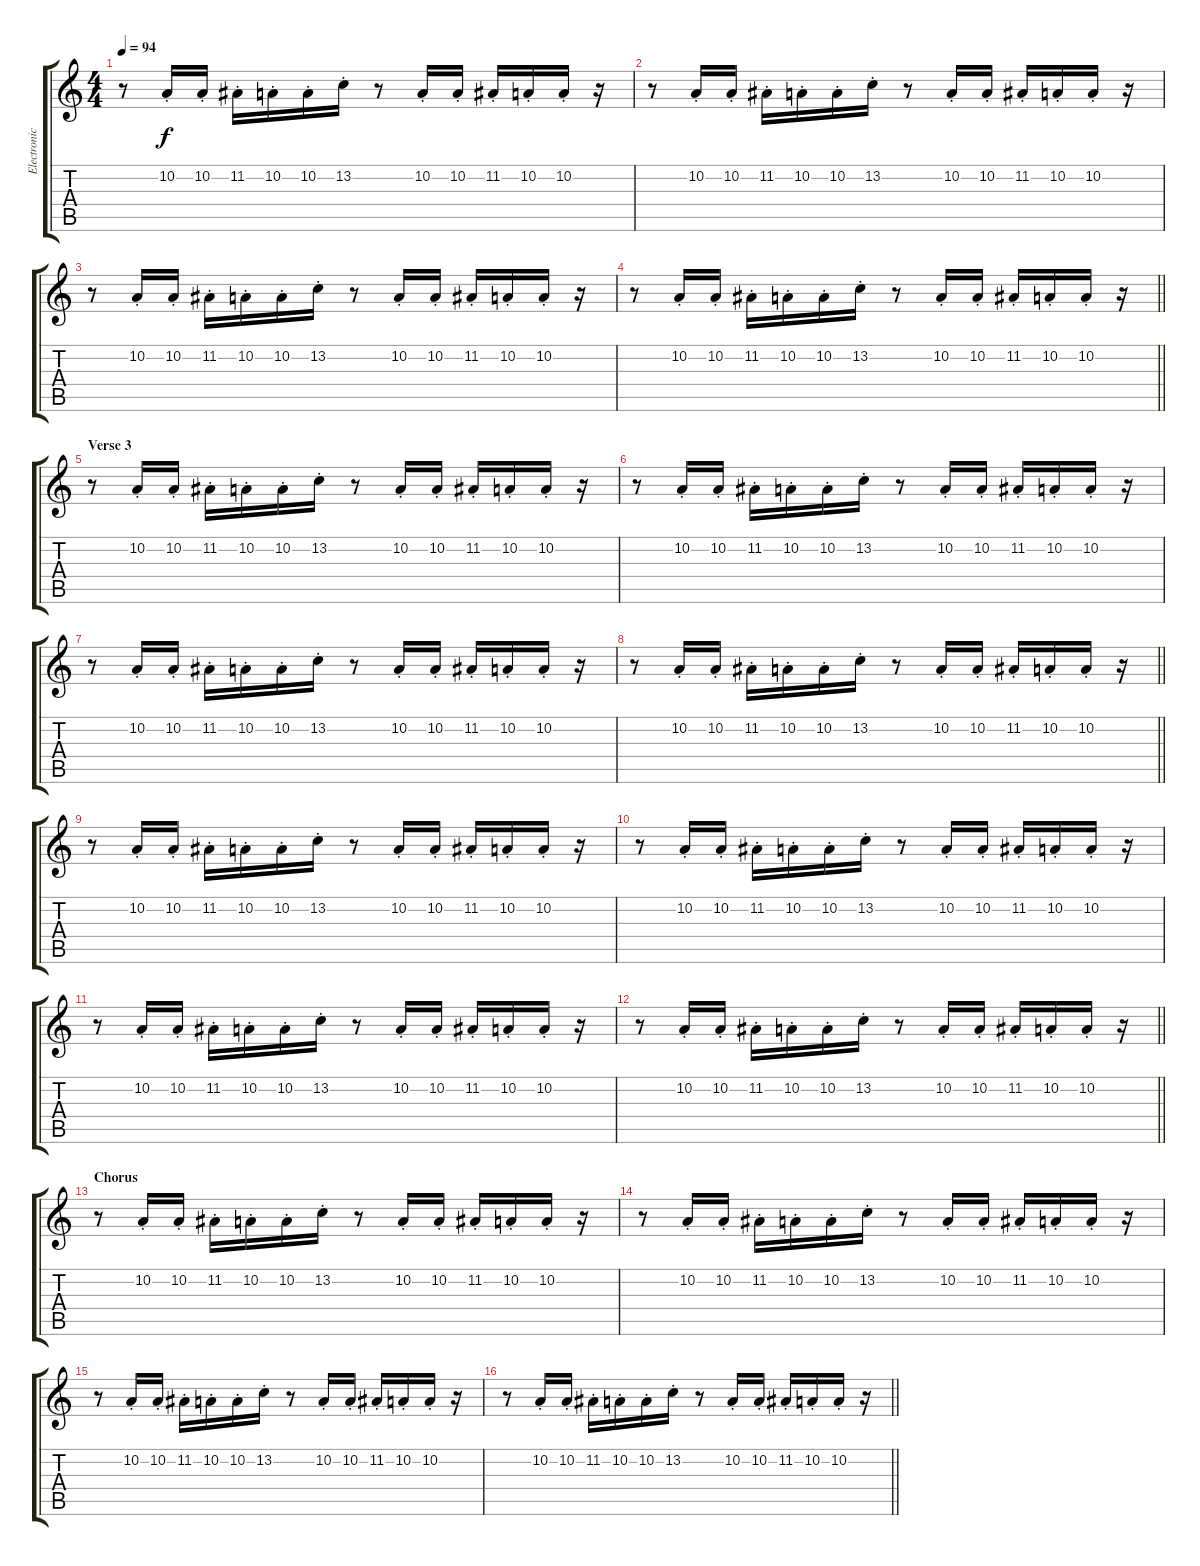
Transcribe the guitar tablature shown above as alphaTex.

\track ("Electronic Percussion Instrument 1" "Electronic") {instrument vibraphone}
\staff {score tabs}
\tuning (E4 B3 G3 D3 A2 E2) {hide}
\ts (4 4)
\tempo 94
\clef g2
\ks c
r.8{dy f} 10.2{st}.16 10.2{st}.16 11.2{st}.16 10.2{st}.16 10.2{st}.16 13.2{st}.16 r.8 10.2{st}.16 10.2{st}.16 11.2{st}.16 10.2{st}.16 10.2{st}.16 r.16 |
r.8 10.2{st}.16 10.2{st}.16 11.2{st}.16 10.2{st}.16 10.2{st}.16 13.2{st}.16 r.8 10.2{st}.16 10.2{st}.16 11.2{st}.16 10.2{st}.16 10.2{st}.16 r.16 |
r.8 10.2{st}.16 10.2{st}.16 11.2{st}.16 10.2{st}.16 10.2{st}.16 13.2{st}.16 r.8 10.2{st}.16 10.2{st}.16 11.2{st}.16 10.2{st}.16 10.2{st}.16 r.16 |
\barLineRight lightlight
r.8 10.2{st}.16 10.2{st}.16 11.2{st}.16 10.2{st}.16 10.2{st}.16 13.2{st}.16 r.8 10.2{st}.16 10.2{st}.16 11.2{st}.16 10.2{st}.16 10.2{st}.16 r.16 |
\section ("" "Verse 3")
r.8 10.2{st}.16 10.2{st}.16 11.2{st}.16 10.2{st}.16 10.2{st}.16 13.2{st}.16 r.8 10.2{st}.16 10.2{st}.16 11.2{st}.16 10.2{st}.16 10.2{st}.16 r.16 |
r.8 10.2{st}.16 10.2{st}.16 11.2{st}.16 10.2{st}.16 10.2{st}.16 13.2{st}.16 r.8 10.2{st}.16 10.2{st}.16 11.2{st}.16 10.2{st}.16 10.2{st}.16 r.16 |
r.8 10.2{st}.16 10.2{st}.16 11.2{st}.16 10.2{st}.16 10.2{st}.16 13.2{st}.16 r.8 10.2{st}.16 10.2{st}.16 11.2{st}.16 10.2{st}.16 10.2{st}.16 r.16 |
\barLineRight lightlight
r.8 10.2{st}.16 10.2{st}.16 11.2{st}.16 10.2{st}.16 10.2{st}.16 13.2{st}.16 r.8 10.2{st}.16 10.2{st}.16 11.2{st}.16 10.2{st}.16 10.2{st}.16 r.16 |
r.8 10.2{st}.16 10.2{st}.16 11.2{st}.16 10.2{st}.16 10.2{st}.16 13.2{st}.16 r.8 10.2{st}.16 10.2{st}.16 11.2{st}.16 10.2{st}.16 10.2{st}.16 r.16 |
r.8 10.2{st}.16 10.2{st}.16 11.2{st}.16 10.2{st}.16 10.2{st}.16 13.2{st}.16 r.8 10.2{st}.16 10.2{st}.16 11.2{st}.16 10.2{st}.16 10.2{st}.16 r.16 |
r.8 10.2{st}.16 10.2{st}.16 11.2{st}.16 10.2{st}.16 10.2{st}.16 13.2{st}.16 r.8 10.2{st}.16 10.2{st}.16 11.2{st}.16 10.2{st}.16 10.2{st}.16 r.16 |
\barLineRight lightlight
r.8 10.2{st}.16 10.2{st}.16 11.2{st}.16 10.2{st}.16 10.2{st}.16 13.2{st}.16 r.8 10.2{st}.16 10.2{st}.16 11.2{st}.16 10.2{st}.16 10.2{st}.16 r.16 |
\section ("" "Chorus")
r.8 10.2{st}.16 10.2{st}.16 11.2{st}.16 10.2{st}.16 10.2{st}.16 13.2{st}.16 r.8 10.2{st}.16 10.2{st}.16 11.2{st}.16 10.2{st}.16 10.2{st}.16 r.16 |
r.8 10.2{st}.16 10.2{st}.16 11.2{st}.16 10.2{st}.16 10.2{st}.16 13.2{st}.16 r.8 10.2{st}.16 10.2{st}.16 11.2{st}.16 10.2{st}.16 10.2{st}.16 r.16 |
r.8 10.2{st}.16 10.2{st}.16 11.2{st}.16 10.2{st}.16 10.2{st}.16 13.2{st}.16 r.8 10.2{st}.16 10.2{st}.16 11.2{st}.16 10.2{st}.16 10.2{st}.16 r.16 |
\barLineRight lightlight
r.8 10.2{st}.16 10.2{st}.16 11.2{st}.16 10.2{st}.16 10.2{st}.16 13.2{st}.16 r.8 10.2{st}.16 10.2{st}.16 11.2{st}.16 10.2{st}.16 10.2{st}.16 r.16
